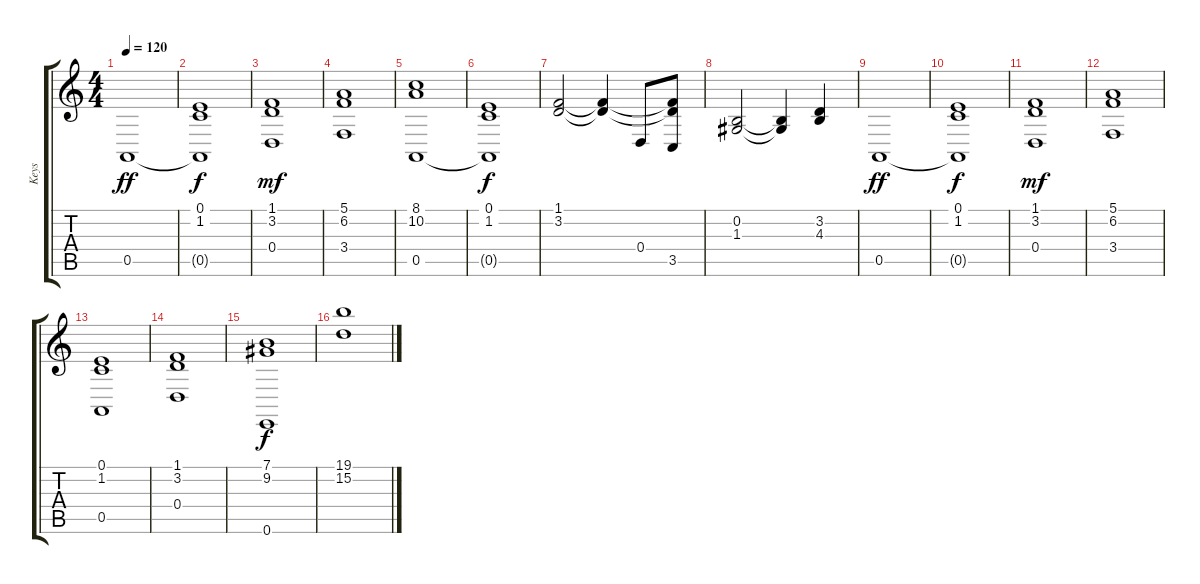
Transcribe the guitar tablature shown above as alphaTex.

\track ("Keys" "Keys") {instrument stringensemble1}
\staff {score tabs}
\tuning (E4 B3 G3 D3 A2 E2) {hide}
\ts (4 4)
\tempo 120
\clef g2
\ks c
0.5.1{dy ff balance 2 instrument stringensemble1} |
(0.1 1.2 0.5{t}).1{dy f} |
(1.1 3.2 0.4).1{dy mf} |
(5.1 6.2 3.4).1 |
(8.1 10.2 0.5).1 |
(0.1 1.2 0.5{t}).1{dy f} |
(1.1 3.2).2 (1.1{t} 3.2{t}).4 0.4.8 (1.1{t} 3.2{t} 3.5).8 |
(0.2 1.3).2 (0.2{t} 1.3{t}).4 (3.2 4.3).4 |
0.5.1{dy ff} |
(0.1 1.2 0.5{t}).1{dy f} |
(1.1 3.2 0.4).1{dy mf} |
(5.1 6.2 3.4).1 |
(0.1 1.2 0.5).1 |
(1.1 3.2 0.4).1 |
(7.1 9.2 0.6).1{dy f} |
(19.1 15.2).1
